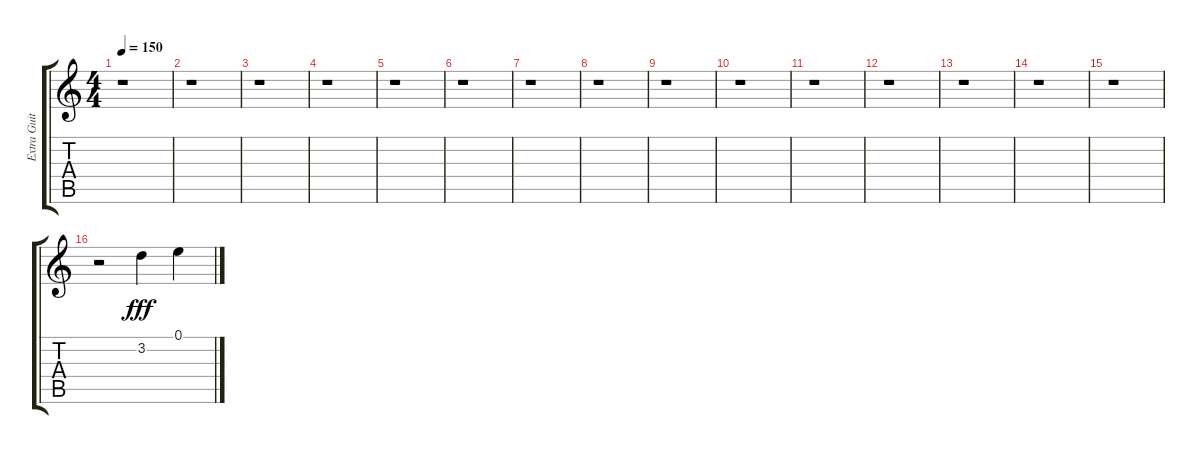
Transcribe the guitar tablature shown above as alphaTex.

\track ("Extra Guitar" "Extra Guit") {instrument electricguitarclean}
\staff {score tabs}
\tuning (E4 B3 G3 D3 A2 E2) {hide}
\ts (4 4)
\tempo 150
\clef g2
\ks c
r.1{dy fff} |
r.1 |
r.1 |
r.1 |
r.1 |
r.1 |
r.1 |
r.1 |
r.1 |
r.1 |
r.1 |
r.1 |
r.1 |
r.1 |
r.1 |
r.2 3.2.4 0.1.4
